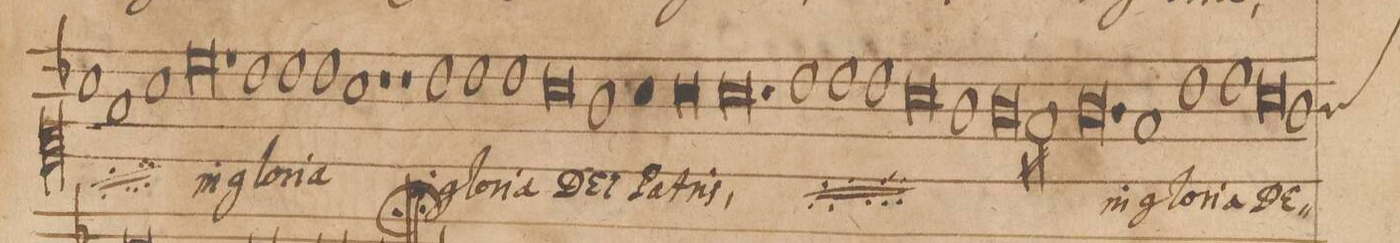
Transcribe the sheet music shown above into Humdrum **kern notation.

**kern	**text
*I"QVINTAVOX	*
*clefC1	*
*k[b-]	*
*met(3)	*
*M3/1	*
*	*ij
1a	in
1f	glo-
1a	-ri-
=113-	=113-
0.cc	-a,
*	*Xij
=114-	=114-
1b-	in
1b-	glo-
1b-	-ri-
=115-	=115-
1a	-a
1r	.
1r	.
=116-	=116-
1b-	in
1b-	glo-
1b-	-ri-
=117-	=117-
0a	-a
1g	DE-
=118-	=118-
*col	*
1a	I
*Xcol	*
0a	Pa-
=119-	=119-
0.a	-tris,
=120-	=120-
*	*ij
1b-	in
1b-	glo-
1b-	-ri-
=121-	=121-
0a	-a
1g	DE-
=122-	=122-
0g	-I
1f#X	Pa-
=123-	=123-
0.g	-tris
*	*Xij
=124-	=124-
1fny	in
1b-	glo-
1b-	-ri-
=125-	=125-
0a	-a
1g	DE-
*custos:g	*
=126-	=126-
*-	*-
